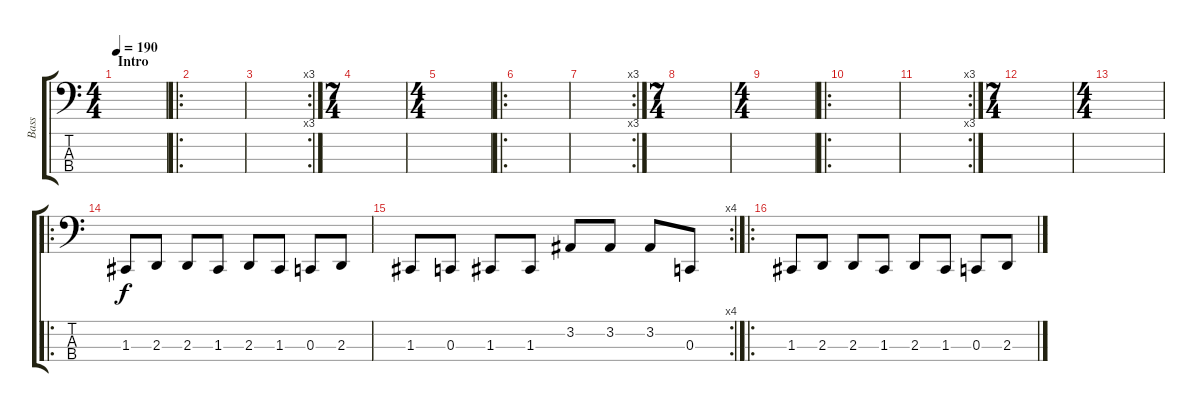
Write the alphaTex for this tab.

\track ("Bass" "Bass") {instrument electricbasspick}
\staff {score tabs}
\tuning (C2 G1 C1 G0) {hide}
\ts (4 4)
\section ("" "Intro")
\tempo 190
\clef f4
\ks c
|
\ro
|
\rc 3
|
\ts (7 4)
|
\ts (4 4)
|
\ro
|
\rc 3
|
\ts (7 4)
|
\ts (4 4)
|
\ro
|
\rc 3
|
\ts (7 4)
|
\ts (4 4)
|
\ro
1.3.8 2.3.8 2.3.8 1.3.8 2.3.8 1.3.8 0.3.8 2.3.8 |
\rc 4
1.3.8 0.3.8 1.3.8 1.3.8 3.2.8 3.2.8 3.2.8 0.3.8 |
\ro
1.3.8 2.3.8 2.3.8 1.3.8 2.3.8 1.3.8 0.3.8 2.3.8
